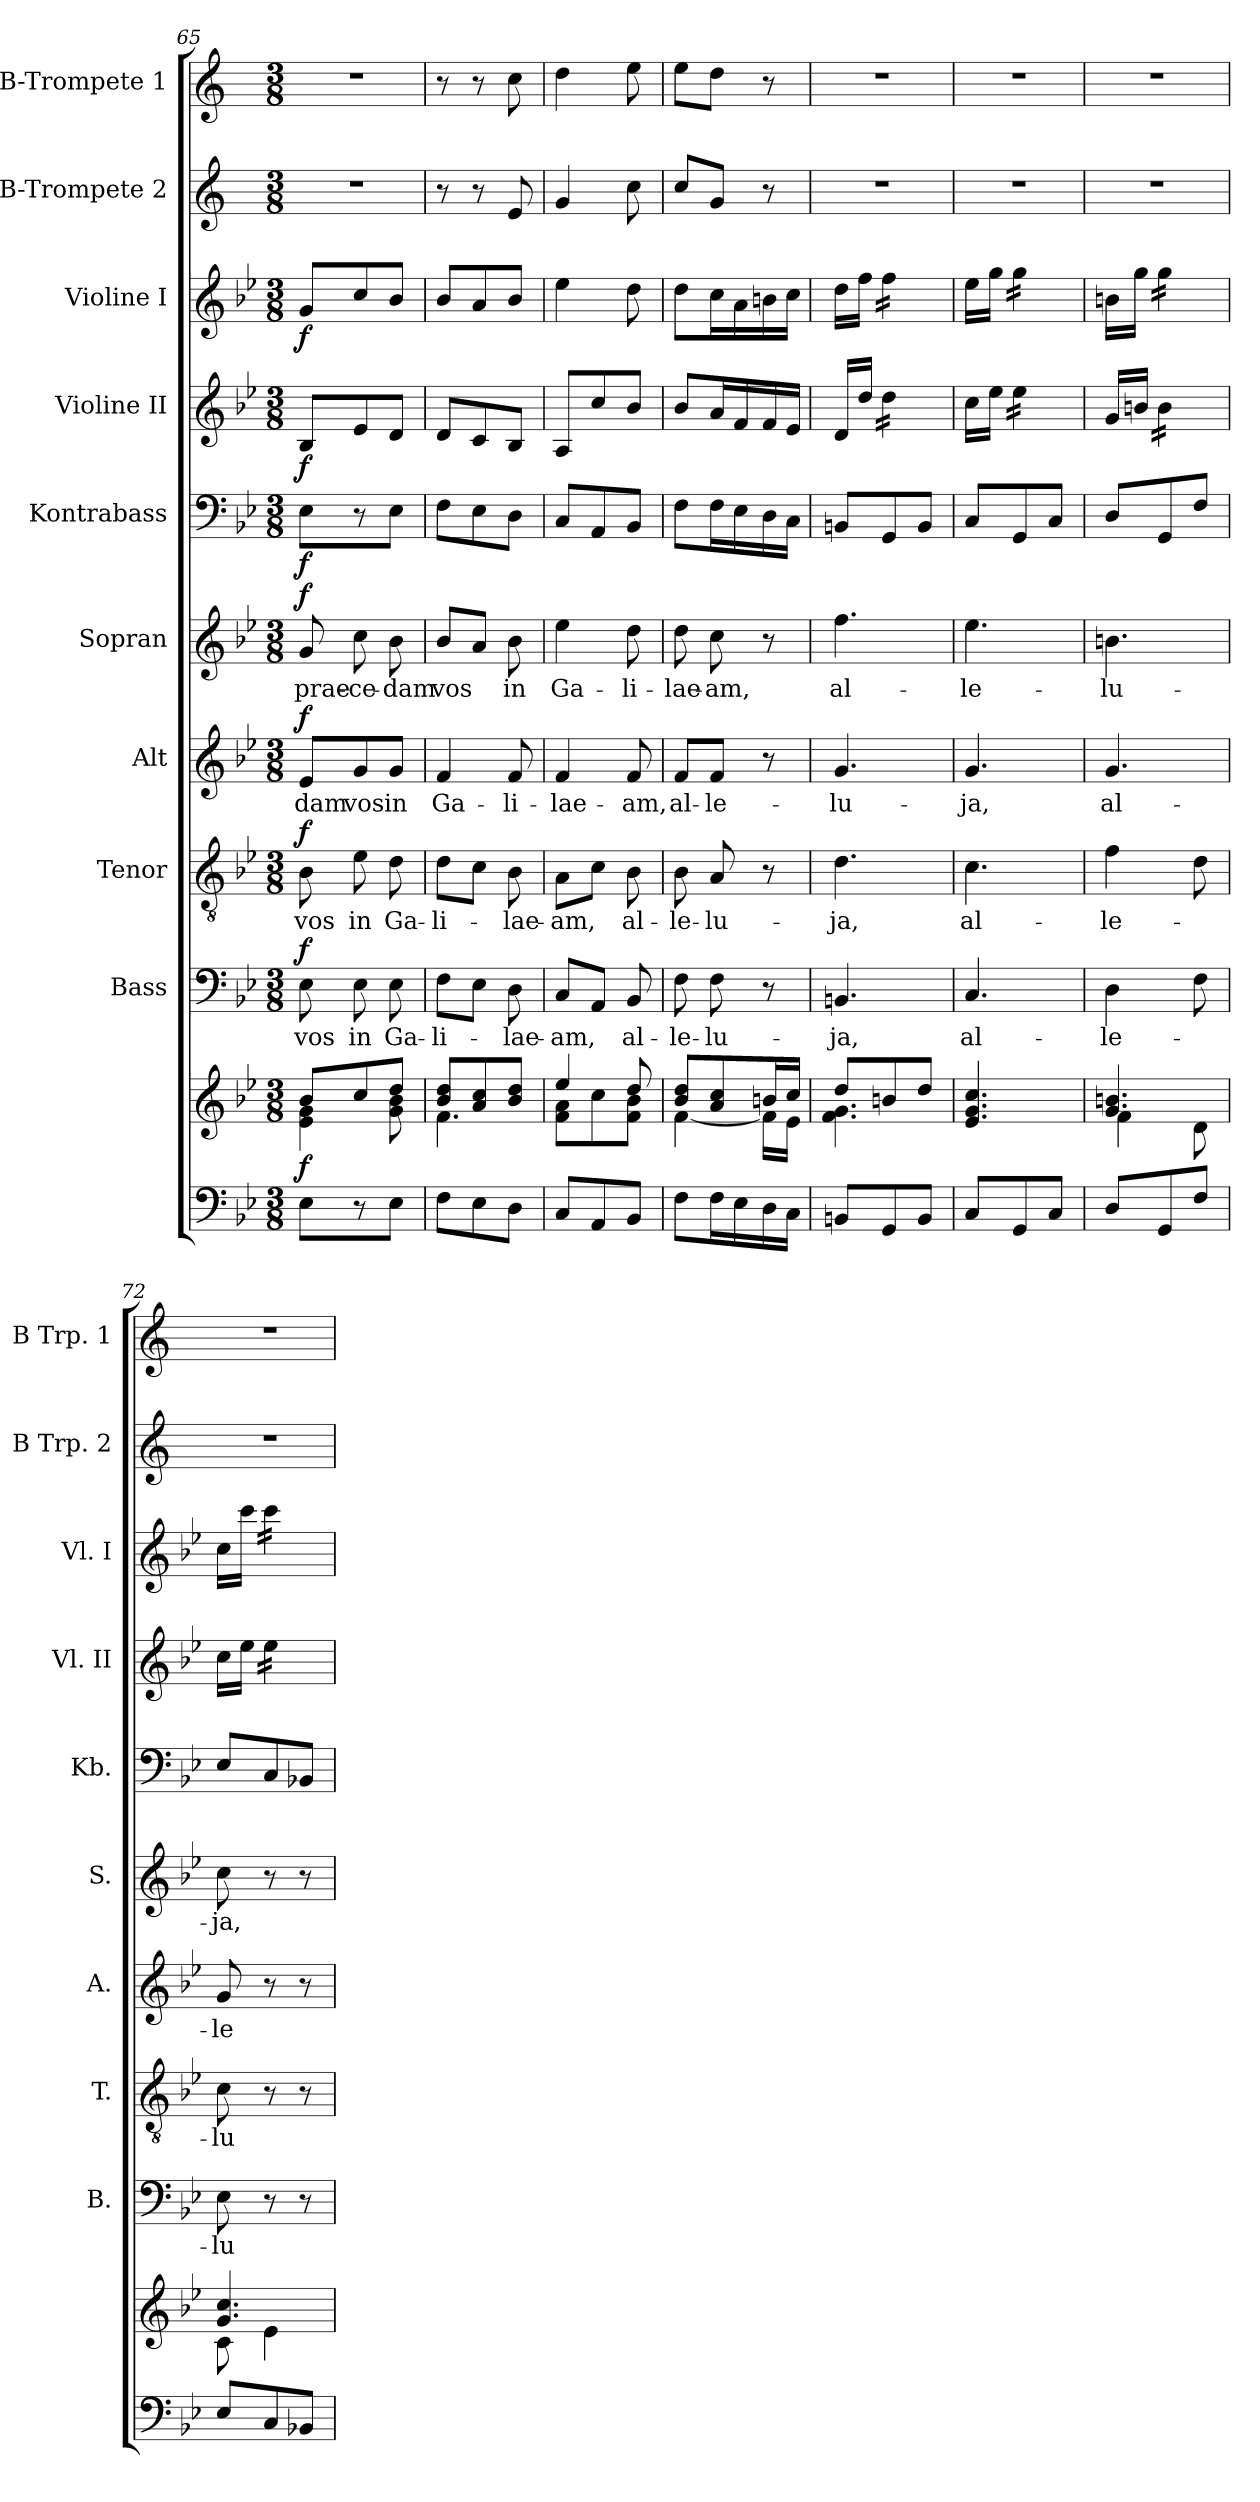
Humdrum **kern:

**kern	**kern	**dynam	**kern	**text	**dynam	**kern	**text	**dynam	**kern	**text	**dynam	**kern	**text	**dynam	**kern	**dynam	**kern	**dynam	**kern	**dynam	**kern	**kern
*part10	*part10	*part10	*part9	*part9	*part9	*part8	*part8	*part8	*part7	*part7	*part7	*part6	*part6	*part6	*part5	*part5	*part4	*part4	*part3	*part3	*part2	*part1
*staff11	*staff10	*staff10/11	*staff9	*staff9	*staff9	*staff8	*staff8	*staff8	*staff7	*staff7	*staff7	*staff6	*staff6	*staff6	*staff5	*staff5	*staff4	*staff4	*staff3	*staff3	*staff2	*staff1
*	*	*	*I"Bass	*	*	*I"Tenor	*	*	*I"Alt	*	*	*I"Sopran	*	*	*I"Kontrabass	*	*I"Violine II	*	*I"Violine I	*	*I"B-Trompete 2	*I"B-Trompete 1
*	*	*	*I'B.	*	*	*I'T.	*	*	*I'A.	*	*	*I'S.	*	*	*I'Kb.	*	*I'Vl. II	*	*I'Vl. I	*	*I'B Trp. 2	*I'B Trp. 1
*clefF4	*clefG2	*	*clefF4	*	*	*clefGv2	*	*	*clefG2	*	*	*clefG2	*	*	*clefF4	*	*clefG2	*	*clefG2	*	*clefG2	*clefG2
*	*	*	*	*	*	*	*	*	*	*	*	*	*	*	*ITrd7c12	*	*	*	*	*	*ITrd1c2	*ITrd1c2
*k[b-e-]	*k[b-e-]	*	*k[b-e-]	*	*	*k[b-e-]	*	*	*k[b-e-]	*	*	*k[b-e-]	*	*	*k[b-e-]	*	*k[b-e-]	*	*k[b-e-]	*	*k[b-e-]	*k[b-e-]
*B-:	*B-:	*	*B-:	*	*	*B-:	*	*	*B-:	*	*	*B-:	*	*	*B-:	*	*B-:	*	*B-:	*	*B-:	*B-:
*M3/8	*M3/8	*	*M3/8	*	*	*M3/8	*	*	*M3/8	*	*	*M3/8	*	*	*M3/8	*	*M3/8	*	*M3/8	*	*M3/8	*M3/8
=65	=65	=65	=65	=65	=65	=65	=65	=65	=65	=65	=65	=65	=65	=65	=65	=65	=65	=65	=65	=65	=65	=65
*	*^	*	*	*	*	*	*	*	*	*	*	*	*	*	*	*	*	*	*	*	*	*
!	!	!	!LO:DY:b	!	!LO:LY:b	!LO:DY:a	!	!LO:LY:b	!LO:DY:a	!	!LO:LY:b	!LO:DY:a	!	!LO:LY:b	!LO:DY:a	!	!LO:DY:b	!	!LO:DY:b	!	!LO:DY:b	!	!
8E-\L	8b-/L	4e-\ 4g\	f	8E-\	vos	f	8B-\	vos	f	8e-/L	-dam	f	8g/	prae-	f	8EE-\L	f	8B-/L	f	8g/L	f	4.r	4.r
!	!	!	!	!	!LO:LY:b	!	!	!LO:LY:b	!	!	!LO:LY:b	!	!	!LO:LY:b	!	!	!	!	!	!	!	!	!
8r	8cc/	.	.	8E-\	in	.	8e-\	in	.	8g/	vos	.	8cc\	-ce-	.	8r	.	8e-/	.	8cc/	.	.	.
!	!	!	!	!	!LO:LY:b	!	!	!LO:LY:b	!	!	!LO:LY:b	!	!	!LO:LY:b	!	!	!	!	!	!	!	!	!
8E-\J	8dd/J	8g\ 8b-\	.	8E-\	Ga-	.	8d\	Ga-	.	8g/J	in	.	8b-\	-dam	.	8EE-\J	.	8d/J	.	8b-/J	.	.	.
=66	=66	=66	=66	=66	=66	=66	=66	=66	=66	=66	=66	=66	=66	=66	=66	=66	=66	=66	=66	=66	=66	=66	=66
!	!	!	!	!	!LO:LY:b	!	!	!LO:LY:b	!	!	!LO:LY:b	!	!	!LO:LY:b	!	!	!	!	!	!	!	!	!
8F\L	8b-/ 8dd/L	4.f\	.	8F\L	-li-	.	8d\L	-li-	.	4f/	Ga-	.	8b-/L	vos	.	8FF\L	.	8d/L	.	8b-/L	.	8r	8r
8E-\	8a/ 8cc/	.	.	8E-\J	.	.	8c\J	.	.	.	.	.	8a/J	.	.	8EE-\	.	8c/	.	8a/	.	8r	8r
!	!	!	!	!	!LO:LY:b	!	!	!LO:LY:b	!	!	!LO:LY:b	!	!	!LO:LY:b	!	!	!	!	!	!	!	!	!
8D\J	8b-/ 8dd/J	.	.	8D\	-lae-	.	8B-\	-lae-	.	8f/	-li-	.	8b-\	in	.	8DD\J	.	8B-/J	.	8b-/J	.	8d/	8b-\
=67	=67	=67	=67	=67	=67	=67	=67	=67	=67	=67	=67	=67	=67	=67	=67	=67	=67	=67	=67	=67	=67	=67	=67
!	!	!	!	!	!LO:LY:b	!	!	!LO:LY:b	!	!	!LO:LY:b	!	!	!LO:LY:b	!	!	!	!	!	!	!	!	!
8C/L	4ee-/	8f\ 8a\L	.	8C/L	-am,	.	8A\L	-am,	.	4f/	-lae-	.	4ee-\	Ga-	.	8CC/L	.	8A/L	.	4ee-\	.	4f/	4cc\
8AA/	.	8cc\	.	8AA/J	.	.	8c\J	.	.	.	.	.	.	.	.	8AAA/	.	8cc/	.	.	.	.	.
!	!	!	!	!	!LO:LY:b	!	!	!LO:LY:b	!	!	!LO:LY:b	!	!	!LO:LY:b	!	!	!	!	!	!	!	!	!
8BB-/J	8dd/	8f\ 8b-\J	.	8BB-/	al-	.	8B-\	al-	.	8f/	-am,	.	8dd\	-li-	.	8BBB-/J	.	8b-/J	.	8dd\	.	8b-\	8dd\
=68	=68	=68	=68	=68	=68	=68	=68	=68	=68	=68	=68	=68	=68	=68	=68	=68	=68	=68	=68	=68	=68	=68	=68
!	!	!	!	!	!LO:LY:b	!	!	!LO:LY:b	!	!	!LO:LY:b	!	!	!LO:LY:b	!	!	!	!	!	!	!	!	!
8F\L	8b-/ 8dd/L	[<4f\	.	8F\	-le-	.	8B-\	-le-	.	8f/L	al-	.	8dd\	-lae-	.	8FF\L	.	8b-/L	.	8dd\L	.	8b-/L	8dd\L
!	!	!	!	!	!LO:LY:b	!	!	!LO:LY:b	!	!	!LO:LY:b	!	!	!LO:LY:b	!	!	!	!	!	!	!	!	!
16F\L	8a/ 8cc/	.	.	8F\	-lu-	.	8A/	-lu-	.	8f/J	-le-	.	8cc\	-am,	.	16FF\L	.	16a/L	.	16cc\L	.	8f/J	8cc\J
16E-\	.	.	.	.	.	.	.	.	.	.	.	.	.	.	.	16EE-\	.	16f/	.	16a\	.	.	.
16D\	16bn/L	16f\LL]	.	8r	.	.	8r	.	.	8r	.	.	8r	.	.	16DD\	.	16f/	.	16bn\	.	8r	8r
16C\JJ	16cc/JJ	16e-\JJ	.	.	.	.	.	.	.	.	.	.	.	.	.	16CC\JJ	.	16e-/JJ	.	16cc\JJ	.	.	.
=69	=69	=69	=69	=69	=69	=69	=69	=69	=69	=69	=69	=69	=69	=69	=69	=69	=69	=69	=69	=69	=69	=69	=69
!	!	!	!	!	!LO:LY:b	!	!	!LO:LY:b	!	!	!LO:LY:b	!	!	!LO:LY:b	!	!	!	!	!	!	!	!	!
8BBn/L	8dd/L	4.f\ 4.g\	.	4.BBn/	-ja,	.	4.d\	-ja,	.	4.g/	-lu-	.	4.ff\	al-	.	8BBBn/L	.	16d/LL	.	16dd\LL	.	4.r	4.r
.	.	.	.	.	.	.	.	.	.	.	.	.	.	.	.	.	.	16dd/JJ	.	16ff\JJ	.	.	.
*	*	*	*	*	*	*	*	*	*	*	*	*	*	*	*	*	*	*tremolo	*	*	*	*	*
*	*	*	*	*	*	*	*	*	*	*	*	*	*	*	*	*	*	*	*	*tremolo	*	*	*
8GG/	8bn/	.	.	.	.	.	.	.	.	.	.	.	.	.	.	8GGG/	.	16dd\LL	.	16ff\LL	.	.	.
.	.	.	.	.	.	.	.	.	.	.	.	.	.	.	.	.	.	16dd\	.	16ff\	.	.	.
8BB/J	8dd/J	.	.	.	.	.	.	.	.	.	.	.	.	.	.	8BBB/J	.	16dd\	.	16ff\	.	.	.
.	.	.	.	.	.	.	.	.	.	.	.	.	.	.	.	.	.	16dd\JJ	.	16ff\JJ	.	.	.
*	*	*	*	*	*	*	*	*	*	*	*	*	*	*	*	*	*	*	*	*Xtremolo	*	*	*
*	*	*	*	*	*	*	*	*	*	*	*	*	*	*	*	*	*	*Xtremolo	*	*	*	*	*
*	*v	*v	*	*	*	*	*	*	*	*	*	*	*	*	*	*	*	*	*	*	*	*	*
=70	=70	=70	=70	=70	=70	=70	=70	=70	=70	=70	=70	=70	=70	=70	=70	=70	=70	=70	=70	=70	=70	=70
!	!	!	!	!LO:LY:b	!	!	!LO:LY:b	!	!	!LO:LY:b	!	!	!LO:LY:b	!	!	!	!	!	!	!	!	!
8C/L	4.e-/ 4.g/ 4.cc/	.	4.C/	al-	.	4.c\	al-	.	4.g/	-ja,	.	4.ee-\	-le-	.	8CC/L	.	16cc\LL	.	16ee-\LL	.	4.r	4.r
.	.	.	.	.	.	.	.	.	.	.	.	.	.	.	.	.	16ee-\JJ	.	16gg\JJ	.	.	.
*	*	*	*	*	*	*	*	*	*	*	*	*	*	*	*	*	*tremolo	*	*	*	*	*
*	*	*	*	*	*	*	*	*	*	*	*	*	*	*	*	*	*	*	*tremolo	*	*	*
8GG/	.	.	.	.	.	.	.	.	.	.	.	.	.	.	8GGG/	.	16ee-\LL	.	16gg\LL	.	.	.
.	.	.	.	.	.	.	.	.	.	.	.	.	.	.	.	.	16ee-\	.	16gg\	.	.	.
8C/J	.	.	.	.	.	.	.	.	.	.	.	.	.	.	8CC/J	.	16ee-\	.	16gg\	.	.	.
.	.	.	.	.	.	.	.	.	.	.	.	.	.	.	.	.	16ee-\JJ	.	16gg\JJ	.	.	.
*	*	*	*	*	*	*	*	*	*	*	*	*	*	*	*	*	*	*	*Xtremolo	*	*	*
*	*	*	*	*	*	*	*	*	*	*	*	*	*	*	*	*	*Xtremolo	*	*	*	*	*
!!LO:PB:g=z
=71	=71	=71	=71	=71	=71	=71	=71	=71	=71	=71	=71	=71	=71	=71	=71	=71	=71	=71	=71	=71	=71	=71
*	*^	*	*	*	*	*	*	*	*	*	*	*	*	*	*	*	*	*	*	*	*	*
!	!	!	!	!	!LO:LY:b	!	!	!LO:LY:b	!	!	!LO:LY:b	!	!	!LO:LY:b	!	!	!	!	!	!	!	!	!
8D/L	4.g/ 4.bn/	4f\	.	4D\	-le-	.	4f\	-le-	.	4.g/	al-	.	4.bn\	-lu-	.	8DD/L	.	16g/LL	.	16bn\LL	.	4.r	4.r
.	.	.	.	.	.	.	.	.	.	.	.	.	.	.	.	.	.	16bn/JJ	.	16gg\JJ	.	.	.
*	*	*	*	*	*	*	*	*	*	*	*	*	*	*	*	*	*	*tremolo	*	*	*	*	*
*	*	*	*	*	*	*	*	*	*	*	*	*	*	*	*	*	*	*	*	*tremolo	*	*	*
8GG/	.	.	.	.	.	.	.	.	.	.	.	.	.	.	.	8GGG/	.	16b\LL	.	16gg\LL	.	.	.
.	.	.	.	.	.	.	.	.	.	.	.	.	.	.	.	.	.	16b\	.	16gg\	.	.	.
8F/J	.	8d\	.	8F\	.	.	8d\	.	.	.	.	.	.	.	.	8FF/J	.	16b\	.	16gg\	.	.	.
.	.	.	.	.	.	.	.	.	.	.	.	.	.	.	.	.	.	16b\JJ	.	16gg\JJ	.	.	.
*	*	*	*	*	*	*	*	*	*	*	*	*	*	*	*	*	*	*	*	*Xtremolo	*	*	*
*	*	*	*	*	*	*	*	*	*	*	*	*	*	*	*	*	*	*Xtremolo	*	*	*	*	*
=72	=72	=72	=72	=72	=72	=72	=72	=72	=72	=72	=72	=72	=72	=72	=72	=72	=72	=72	=72	=72	=72	=72	=72
!	!	!	!	!	!LO:LY:b	!	!	!LO:LY:b	!	!	!LO:LY:b	!	!	!LO:LY:b	!	!	!	!	!	!	!	!	!
8E-/L	4.g/ 4.cc/	8c\	.	8E-\	-lu-	.	8c\	-lu-	.	8g/	-le-	.	8cc\	-ja,	.	8EE-/L	.	16cc\LL	.	16cc\LL	.	4.r	4.r
.	.	.	.	.	.	.	.	.	.	.	.	.	.	.	.	.	.	16ee-\JJ	.	16ccc\JJ	.	.	.
*	*	*	*	*	*	*	*	*	*	*	*	*	*	*	*	*	*	*tremolo	*	*	*	*	*
*	*	*	*	*	*	*	*	*	*	*	*	*	*	*	*	*	*	*	*	*tremolo	*	*	*
8C/	.	4e-\	.	8r	.	.	8r	.	.	8r	.	.	8r	.	.	8CC/	.	16ee-\LL	.	16ccc\LL	.	.	.
.	.	.	.	.	.	.	.	.	.	.	.	.	.	.	.	.	.	16ee-\	.	16ccc\	.	.	.
8BB-X/J	.	.	.	8r	.	.	8r	.	.	8r	.	.	8r	.	.	8BBB-X/J	.	16ee-\	.	16ccc\	.	.	.
.	.	.	.	.	.	.	.	.	.	.	.	.	.	.	.	.	.	16ee-\JJ	.	16ccc\JJ	.	.	.
*	*	*	*	*	*	*	*	*	*	*	*	*	*	*	*	*	*	*	*	*Xtremolo	*	*	*
*	*	*	*	*	*	*	*	*	*	*	*	*	*	*	*	*	*	*Xtremolo	*	*	*	*	*
*	*v	*v	*	*	*	*	*	*	*	*	*	*	*	*	*	*	*	*	*	*	*	*	*
=	=	=	=	=	=	=	=	=	=	=	=	=	=	=	=	=	=	=	=	=	=	=
*-	*-	*-	*-	*-	*-	*-	*-	*-	*-	*-	*-	*-	*-	*-	*-	*-	*-	*-	*-	*-	*-	*-
